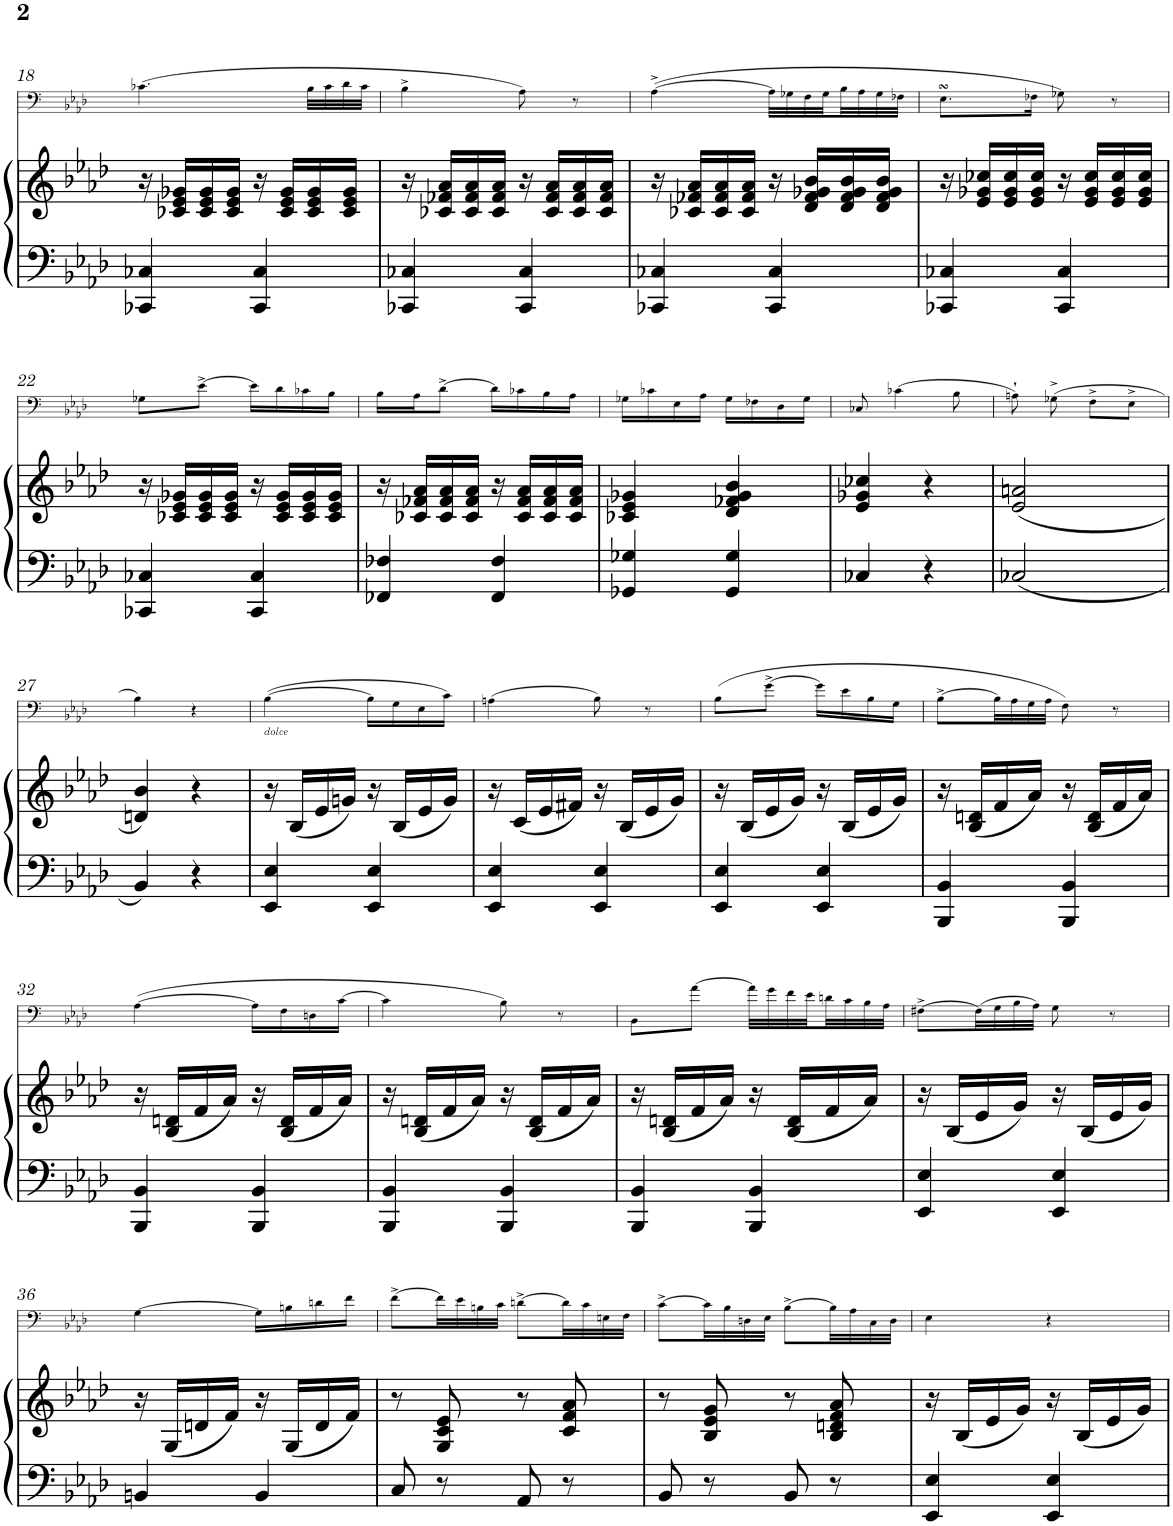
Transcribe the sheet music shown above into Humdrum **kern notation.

**kern	**kern	**kern
*part2	*part2	*part1
*staff3	*staff2	*staff1
*I"Piano	*	*I"Trombone
*I'Pno	*	*I'Trb
!!LO:PB:g=z
*clefF4	*clefG2	*clefF4
*k[b-e-a-d-]	*k[b-e-a-d-]	*k[b-e-a-d-]
*M2/4	*M2/4	*M2/4
=18	=18	=18
4CC-X/ 4C-X/	16r	(4.c-X\
.	16c-X/ 16e-/ 16g-X/LL	.
.	16c-/ 16e-/ 16g-/	.
.	16c-/ 16e-/ 16g-/JJ	.
4CC-/ 4C-/	16r	.
.	16c-/ 16e-/ 16g-/LL	.
.	16c-/ 16e-/ 16g-/	32B-\LLL
.	.	32c-\
.	16c-/ 16e-/ 16g-/JJ	32d-\
.	.	32c-\JJJ
=19	=19	=19
4CC-X/ 4C-X/	16r	4B-^\
.	16c-X/ 16f-X/ 16a-/LL	.
.	16c-/ 16f-/ 16a-/	.
.	16c-/ 16f-/ 16a-/JJ	.
4CC-/ 4C-/	16r	8A-\)
.	16c-/ 16f-/ 16a-/LL	.
.	16c-/ 16f-/ 16a-/	8r
.	16c-/ 16f-/ 16a-/JJ	.
=20	=20	=20
4CC-X/ 4C-X/	16r	([4A-^\
.	16c-X/ 16f-X/ 16a-/LL	.
.	16c-/ 16f-/ 16a-/	.
.	16c-/ 16f-/ 16a-/JJ	.
4CC-/ 4C-/	16r	32A-\LLL]
.	.	32G-X\
.	16d-/ 16f-/ 16g-X/ 16b-/LL	32F\
.	.	32G-\
.	16d-/ 16f-/ 16g-/ 16b-/	32B-\
.	.	32A-\
.	16d-/ 16f-/ 16g-/ 16b-/JJ	32G-\
.	.	32F-X\JJJ
=21	=21	=21
4CC-X/ 4C-X/	16r	8.E-sSSS\L
.	16e-/ 16g-X/ 16cc-X/LL	.
.	16e-/ 16g-/ 16cc-/	.
.	16e-/ 16g-/ 16cc-/JJ	16F-X\Jk
4CC-/ 4C-/	16r	8G-X\)
.	16e-/ 16g-/ 16cc-/LL	.
.	16e-/ 16g-/ 16cc-/	8r
.	16e-/ 16g-/ 16cc-/JJ	.
!!LO:LB:g=z
=22	=22	=22
4CC-X/ 4C-X/	16r	8G-X\L
.	16c-X/ 16e-/ 16g-X/LL	.
.	16c-/ 16e-/ 16g-/	[8e-^\J
.	16c-/ 16e-/ 16g-/JJ	.
4CC-/ 4C-/	16r	16e-\LL]
.	16c-/ 16e-/ 16g-/LL	16d-\
.	16c-/ 16e-/ 16g-/	16c-X\
.	16c-/ 16e-/ 16g-/JJ	16B-\JJ
=23	=23	=23
4FF-X/ 4F-X/	16r	16B-\LL
.	16c-X/ 16f-X/ 16a-/LL	16A-\J
.	16c-/ 16f-/ 16a-/	[8d-^\J
.	16c-/ 16f-/ 16a-/JJ	.
4FF-/ 4F-/	16r	16d-\LL]
.	16c-/ 16f-/ 16a-/LL	16c-X\
.	16c-/ 16f-/ 16a-/	16B-\
.	16c-/ 16f-/ 16a-/JJ	16A-\JJ
=24	=24	=24
4GG-X/ 4G-X/	4c-X/ 4e-/ 4g-X/	16G-X\LL
.	.	16c-X\
.	.	16E-\
.	.	16A-\JJ
4GG-/ 4G-/	4d-/ 4f-X/ 4g-/ 4b-/	16G-\LL
.	.	16F-X\
.	.	16D-\
.	.	16G-\JJ
=25	=25	=25
4C-X/	4e-/ 4g-X/ 4cc-X/	8C-X/
.	.	(4c-X\
4r	4r	.
.	.	8B-\
=26	=26	=26
2C-X/	(2e-/ 2an/	8An`\)
.	.	(8G-X^\
.	.	8F^\L
.	.	8E-^\J
!!LO:LB:g=z
=27	=27	=27
4BB-/	4dn/ 4b-/)	4B-\)
4r	4r	4r
=28	=28	=28
!	!	!LO:TX:b:i:t=dolce
4EE-/ 4E-/	16r	([4B-\
.	(16B-/LL	.
.	16e-/	.
.	16gn/JJ)	.
4EE-/ 4E-/	16r	16B-\LL]
.	(16B-/LL	16G\
.	16e-/	16E-\
.	16g/JJ)	16c\JJ)
=29	=29	=29
4EE-/ 4E-/	16r	(4An\
.	(16c/LL	.
.	16e-/	.
.	16f#X/JJ)	.
4EE-/ 4E-/	16r	8B-\)
.	(16B-/LL	.
.	16e-/	8r
.	16g/JJ)	.
=30	=30	=30
4EE-/ 4E-/	16r	(8B-\L
.	(16B-/LL	.
.	16e-/	[8g^\J
.	16g/JJ)	.
4EE-/ 4E-/	16r	16g\LL]
.	(16B-/LL	16e-\
.	16e-/	16B-\
.	16g/JJ)	16G\JJ
=31	=31	=31
4BBB-/ 4BB-/	16r	[8B-^\L
.	(16B-/ 16dn/LL	.
.	16f/	32B-\LL]
.	.	32A-\
.	16a-/JJ)	32G\
.	.	32A-\JJJ
4BBB-/ 4BB-/	16r	8F\)
.	(16B-/ 16d/LL	.
.	16f/	8r
.	16a-/JJ)	.
!!LO:LB:g=z
=32	=32	=32
4BBB-/ 4BB-/	16r	([4A-\
.	(16B-/ 16dn/LL	.
.	16f/	.
.	16a-/JJ)	.
4BBB-/ 4BB-/	16r	16A-\LL]
.	(16B-/ 16d/LL	16F\
.	16f/	16Dn\
.	16a-/JJ)	[16c\JJ
=33	=33	=33
4BBB-/ 4BB-/	16r	4c\]
.	(16B-/ 16dn/LL	.
.	16f/	.
.	16a-/JJ)	.
4BBB-/ 4BB-/	16r	8B-\)
.	(16B-/ 16d/LL	.
.	16f/	8r
.	16a-/JJ)	.
=34	=34	=34
4BBB-/ 4BB-/	16r	8BB-\L
.	(16B-/ 16dn/LL	.
.	16f/	[8a-\J
.	16a-/JJ)	.
4BBB-/ 4BB-/	16r	32a-\LLL]
.	.	32g\
.	(16B-/ 16d/LL	32f\
.	.	32e-\
.	16f/	32dn\
.	.	32c\
.	16a-/JJ)	32B-\
.	.	32A-\JJJ
=35	=35	=35
4EE-/ 4E-/	16r	[8F#X^\L
.	(16B-/LL	.
.	16e-/	(32F#\LL]
.	.	32G\
.	16g/JJ)	32B-\
.	.	32A-\JJJ)
4EE-/ 4E-/	16r	8G\
.	(16B-/LL	.
.	16e-/	8r
.	16g/JJ)	.
!!LO:LB:g=z
=36	=36	=36
4BBn/	16r	[4G\
.	(16G/LL	.
.	16dn/	.
.	16f/JJ)	.
4BB/	16r	16G\LL]
.	(16G/LL	16Bn\
.	16d/	16dn\
.	16f/JJ)	16f\JJ
=37	=37	=37
8C/	8r	[8f^\L
8r	8G/ 8c/ 8e-/	32f\LL]
.	.	32e-\
.	.	32Bn\
.	.	32c\JJJ
8AA-/	8r	[8dn^\L
8r	8c/ 8f/ 8a-/	32d\LL]
.	.	32c\
.	.	32En\
.	.	32F\JJJ
=38	=38	=38
8BB-/	8r	[8c^\L
8r	8B-/ 8e-/ 8g/	32c\LL]
.	.	32B-\
.	.	32Dn\
.	.	32E-\JJJ
8BB-/	8r	[8B-^\L
8r	8B-/ 8dn/ 8f/ 8a-/	32B-\LL]
.	.	32A-\
.	.	32C\
.	.	32D\JJJ
=39	=39	=39
4EE-/ 4E-/	16r	4E-\
.	(16B-/LL	.
.	16e-/	.
.	16g/JJ)	.
4EE-/ 4E-/	16r	4r
.	(16B-/LL	.
.	16e-/	.
.	16g/JJ)	.
=	=	=
*-	*-	*-
